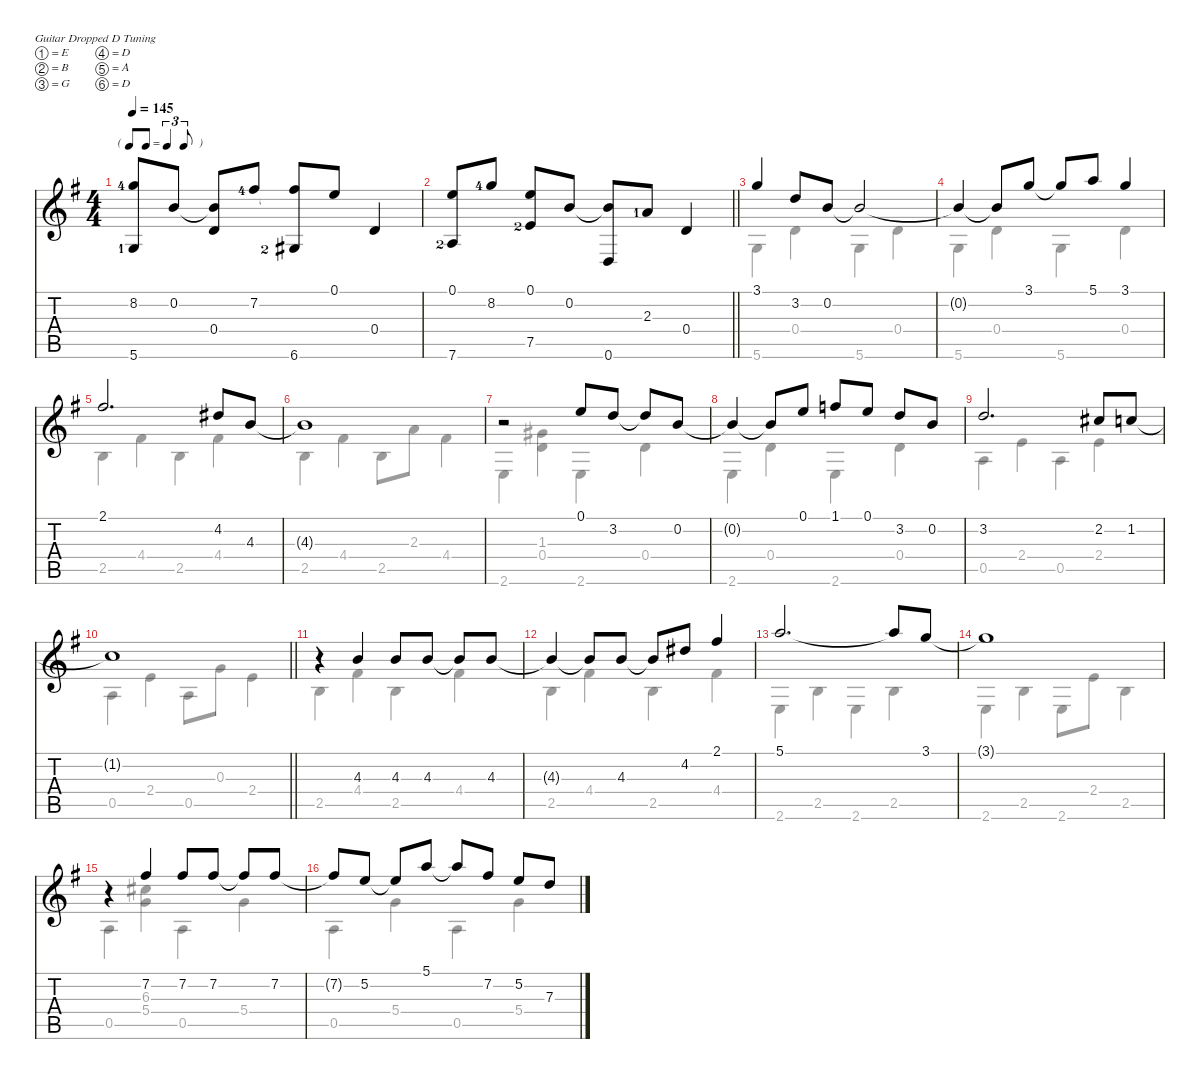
\hideDynamics
\bracketExtendMode nobrackets
\singleTrackTrackNamePolicy hidden
\multiTrackTrackNamePolicy hidden
\firstSystemTrackNameMode fullname
\firstSystemTrackNameOrientation horizontal
\otherSystemsTrackNameOrientation horizontal
\track ("Track 1" "N-Gt") {instrument acousticguitarnylon}
\staff {score tabs}
\tuning (E4 B3 G3 D3 A2 D2)
\voice
\ts (4 4)
\tf triplet8th
\tempo 145
\clef g2
\ks g
(5.6{lf 2} 8.2{lf 5}).8{dy mf instrument acousticguitarnylon} 0.2.8 (0.2{t} 0.4).8 7.2{lf 5}.8 (7.2{t} 6.6{lf 3}).8 0.1.8 0.4.4 |
\barLineRight lightlight
(7.6{lf 3} 0.1).8 8.2{lf 5}.8 (0.1 7.5{lf 3}).8 0.2.8 (0.2{t} 0.6).8 2.3{lf 2}.8 0.4.4 |
3.1.4 3.2.8 0.2.8 0.2{t}.2 |
0.2{t}.4 0.2{t}.8 3.1.8 3.1{t}.8 5.1.8 3.1.4 |
2.1.2{d} 4.2.8 4.3.8 |
4.3{t}.1 |
r.2 0.1.8 3.2.8 3.2{t}.8 0.2.8 |
0.2{t}.4 0.2{t}.8 0.1.8 1.1.8 0.1.8 3.2.8 0.2.8 |
3.2.2{d} 2.2.8 1.2.8 |
\barLineRight lightlight
1.2{t}.1 |
r.4 4.3.4 4.3.8 4.3.8 4.3{t}.8 4.3.8 |
4.3{t}.4 4.3{t}.8 4.3.8 4.3{t}.8 4.2.8 2.1.4 |
5.1.2{d} 5.1{t}.8 3.1.8 |
3.1{t}.1 |
r.4 7.2.4 7.2.8 7.2.8 7.2{t}.8 7.2.8 |
7.2{t}.8 5.2.8 5.2{t}.8 5.1.8 5.1{t}.8 7.2.8 5.2.8 7.3.8
\voice
\clef g2
\ottava regular
\simile none
\ks g
|
\barLineRight lightlight
|
5.6.4 0.4.4 5.6.4 0.4.4 |
5.6.4 0.4.4 5.6.4 0.4.4 |
2.5.4 4.4.4 2.5.4 4.4.4 |
2.5.4 4.4.4 2.5.8 2.3.8 4.4.4 |
2.6.4 (0.4 1.3).4 2.6.4 0.4.4 |
2.6.4 0.4.4 2.6.4 0.4.4 |
0.5.4 2.4.4 0.5.4 2.4.4 |
\barLineRight lightlight
0.5.4 2.4.4 0.5.8 0.3.8 2.4.4 |
2.5.4 4.4.4 2.5.4 4.4.4 |
2.5.4 4.4.4 2.5.4 4.4.4 |
2.6.4 2.5.4 2.6.4 2.5.4 |
2.6.4 2.5.4 2.6.8 2.4.8 2.5.4 |
0.5.4 (5.4 6.3).4 0.5.4 5.4.4 |
0.5.4 5.4.4 0.5.4 5.4.4
